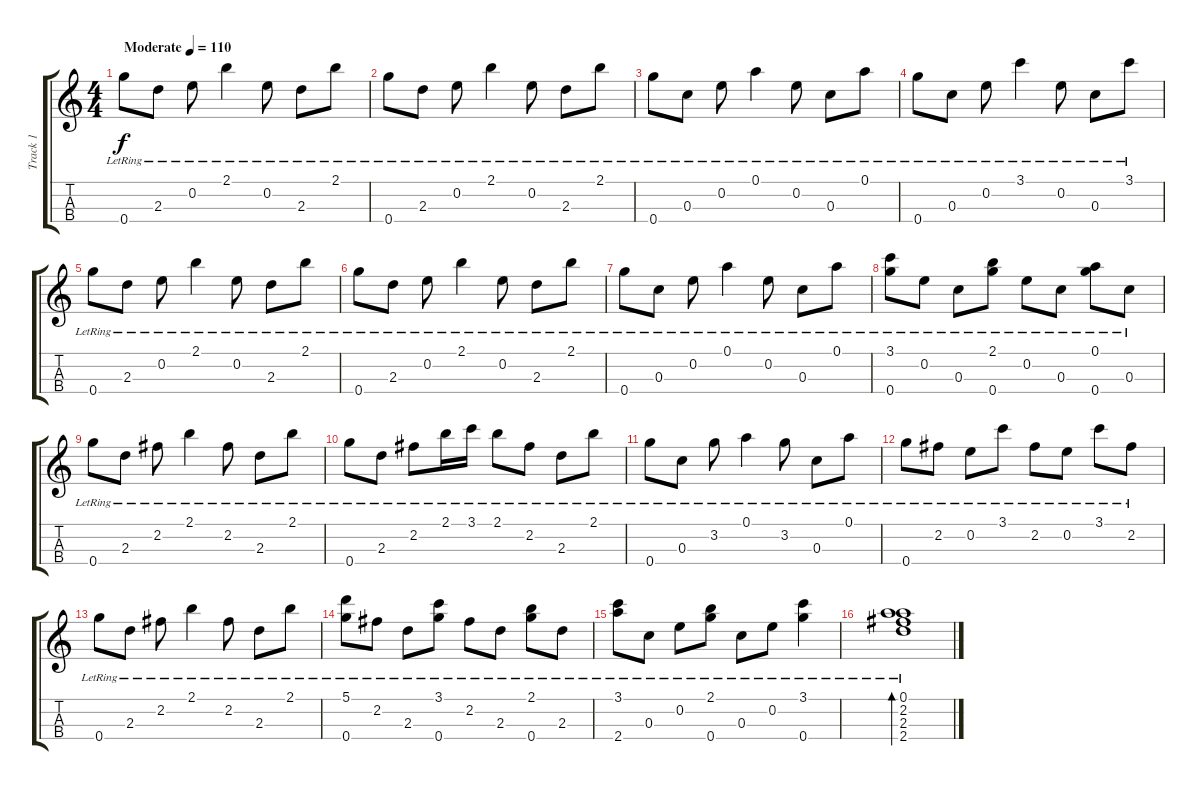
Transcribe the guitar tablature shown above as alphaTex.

\track ("Track 1" "Track 1") {instrument acousticguitarnylon}
\staff {score tabs}
\tuning (A4 E4 C4 G4) {hide}
\ts (4 4)
\tempo (110 "Moderate")
\clef g2
\ks c
0.4{lr}.8{dy f instrument acousticguitarnylon} 2.3{lr}.8 0.2{lr}.8 2.1{lr}.4 0.2{lr}.8 2.3{lr}.8 2.1{lr}.8 |
0.4{lr}.8 2.3{lr}.8 0.2{lr}.8 2.1{lr}.4 0.2{lr}.8 2.3{lr}.8 2.1{lr}.8 |
0.4{lr}.8 0.3{lr}.8 0.2{lr}.8 0.1{lr}.4 0.2{lr}.8 0.3{lr}.8 0.1{lr}.8 |
0.4{lr}.8 0.3{lr}.8 0.2{lr}.8 3.1{lr}.4 0.2{lr}.8 0.3{lr}.8 3.1{lr}.8 |
0.4{lr}.8 2.3{lr}.8 0.2{lr}.8 2.1{lr}.4 0.2{lr}.8 2.3{lr}.8 2.1{lr}.8 |
0.4{lr}.8 2.3{lr}.8 0.2{lr}.8 2.1{lr}.4 0.2{lr}.8 2.3{lr}.8 2.1{lr}.8 |
0.4{lr}.8 0.3{lr}.8 0.2{lr}.8 0.1{lr}.4 0.2{lr}.8 0.3{lr}.8 0.1{lr}.8 |
(3.1{lr} 0.4{lr}).8 0.2{lr}.8 0.3{lr}.8 (2.1{lr} 0.4{lr}).8 0.2{lr}.8 0.3{lr}.8 (0.1{lr} 0.4{lr}).8 0.3{lr}.8 |
0.4{lr}.8 2.3{lr}.8 2.2{lr}.8 2.1{lr}.4 2.2{lr}.8 2.3{lr}.8 2.1{lr}.8 |
0.4{lr}.8 2.3{lr}.8 2.2{lr}.8 2.1{lr}.16 3.1{lr}.16 2.1{lr}.8 2.2{lr}.8 2.3{lr}.8 2.1{lr}.8 |
0.4{lr}.8 0.3{lr}.8 3.2{lr}.8 0.1{lr}.4 3.2{lr}.8 0.3{lr}.8 0.1{lr}.8 |
0.4{lr}.8 2.2{lr}.8 0.2{lr}.8 3.1{lr}.8 2.2{lr}.8 0.2{lr}.8 3.1{lr}.8 2.2{lr}.8 |
0.4{lr}.8 2.3{lr}.8 2.2{lr}.8 2.1{lr}.4 2.2{lr}.8 2.3{lr}.8 2.1{lr}.8 |
(5.1{lr} 0.4{lr}).8 2.2{lr}.8 2.3{lr}.8 (3.1{lr} 0.4{lr}).8 2.2{lr}.8 2.3{lr}.8 (2.1{lr} 0.4{lr}).8 2.3{lr}.8 |
(3.1{lr} 2.4{lr}).8 0.3{lr}.8 0.2{lr}.8 (2.1{lr} 0.4{lr}).8 0.3{lr}.8 0.2{lr}.8 (3.1{lr} 0.4{lr}).4 |
(0.1{lr} 2.2{lr} 2.3{lr} 2.4{lr}).1{bd 120}
